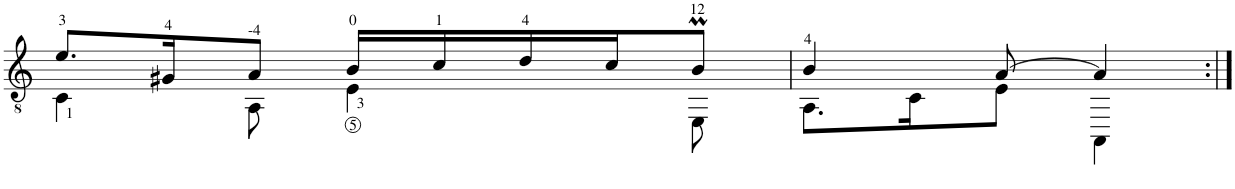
**kern
*part1
*staff1
*I"Chitarra
!!LO:PB:g=z
*clefGv2
*k[]
*M6/8
=94
*^
8.e/L	4C\
16G#X/K	.
8A/J	8AA\
16B/LL	4E\
16c/	.
16d/	.
16c/J	.
8Bm/J	8EE\
=95	=95
4B/	8.AA\L
.	16C\K
[8A/	8E\J
4A/]	4AAA\
*v	*v
=:|!
*-
